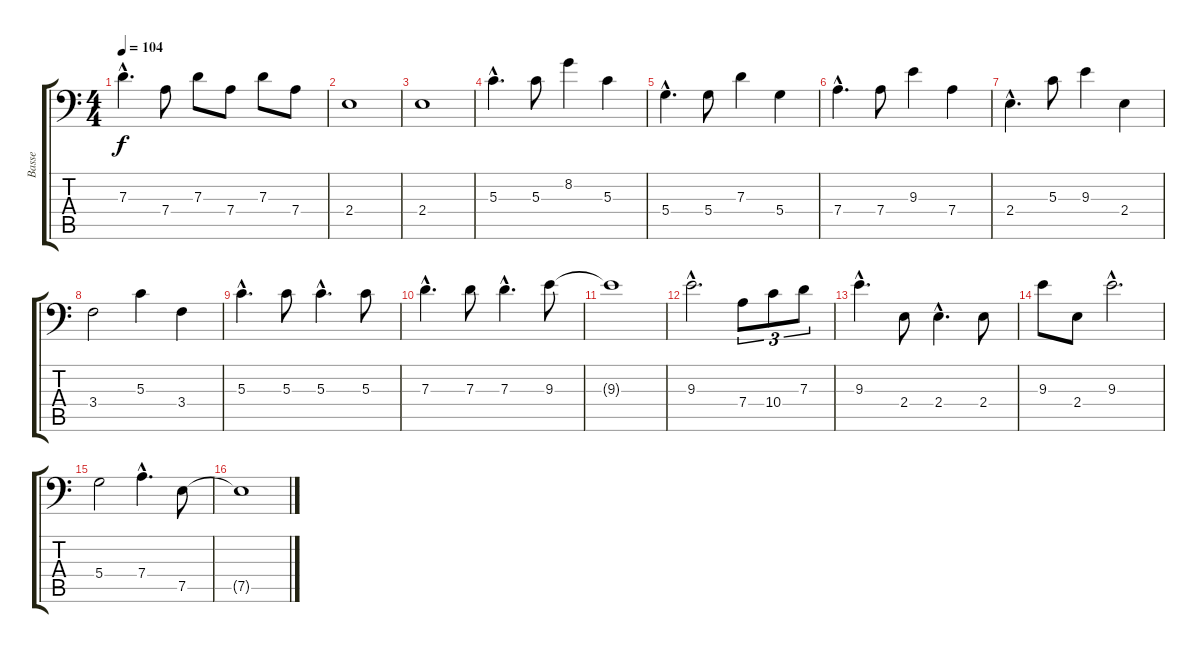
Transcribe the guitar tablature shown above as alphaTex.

\track ("Basse" "Basse") {instrument electricbassfinger}
\staff {score tabs}
\tuning (E3 B2 G2 D2 A1 E1) {hide}
\ts (4 4)
\tempo 104
\clef f4
\ks c
7.3{hac}.4{d dy f} 7.4.8 7.3.8 7.4.8 7.3.8 7.4.8 |
2.4.1 |
2.4.1 |
5.3{hac}.4{d} 5.3.8 8.2.4 5.3.4 |
5.4{hac}.4{d} 5.4.8 7.3.4 5.4.4 |
7.4{hac}.4{d} 7.4.8 9.3.4 7.4.4 |
2.4{hac}.4{d} 5.3.8 9.3.4 2.4.4 |
3.4.2 5.3.4 3.4.4 |
5.3{hac}.4{d} 5.3.8 5.3{hac}.4{d} 5.3.8 |
7.3{hac}.4{d} 7.3.8 7.3{hac}.4{d} 9.3.8 |
9.3{t}.1 |
9.3{hac}.2{d} 7.4.8{tu (3 2)} 10.4.8{tu (3 2)} 7.3.8{tu (3 2)} |
9.3{hac}.4{d} 2.4.8 2.4{hac}.4{d} 2.4.8 |
9.3.8 2.4.8 9.3{hac}.2{d} |
5.4.2 7.4{hac}.4{d} 7.5.8 |
7.5{t}.1
